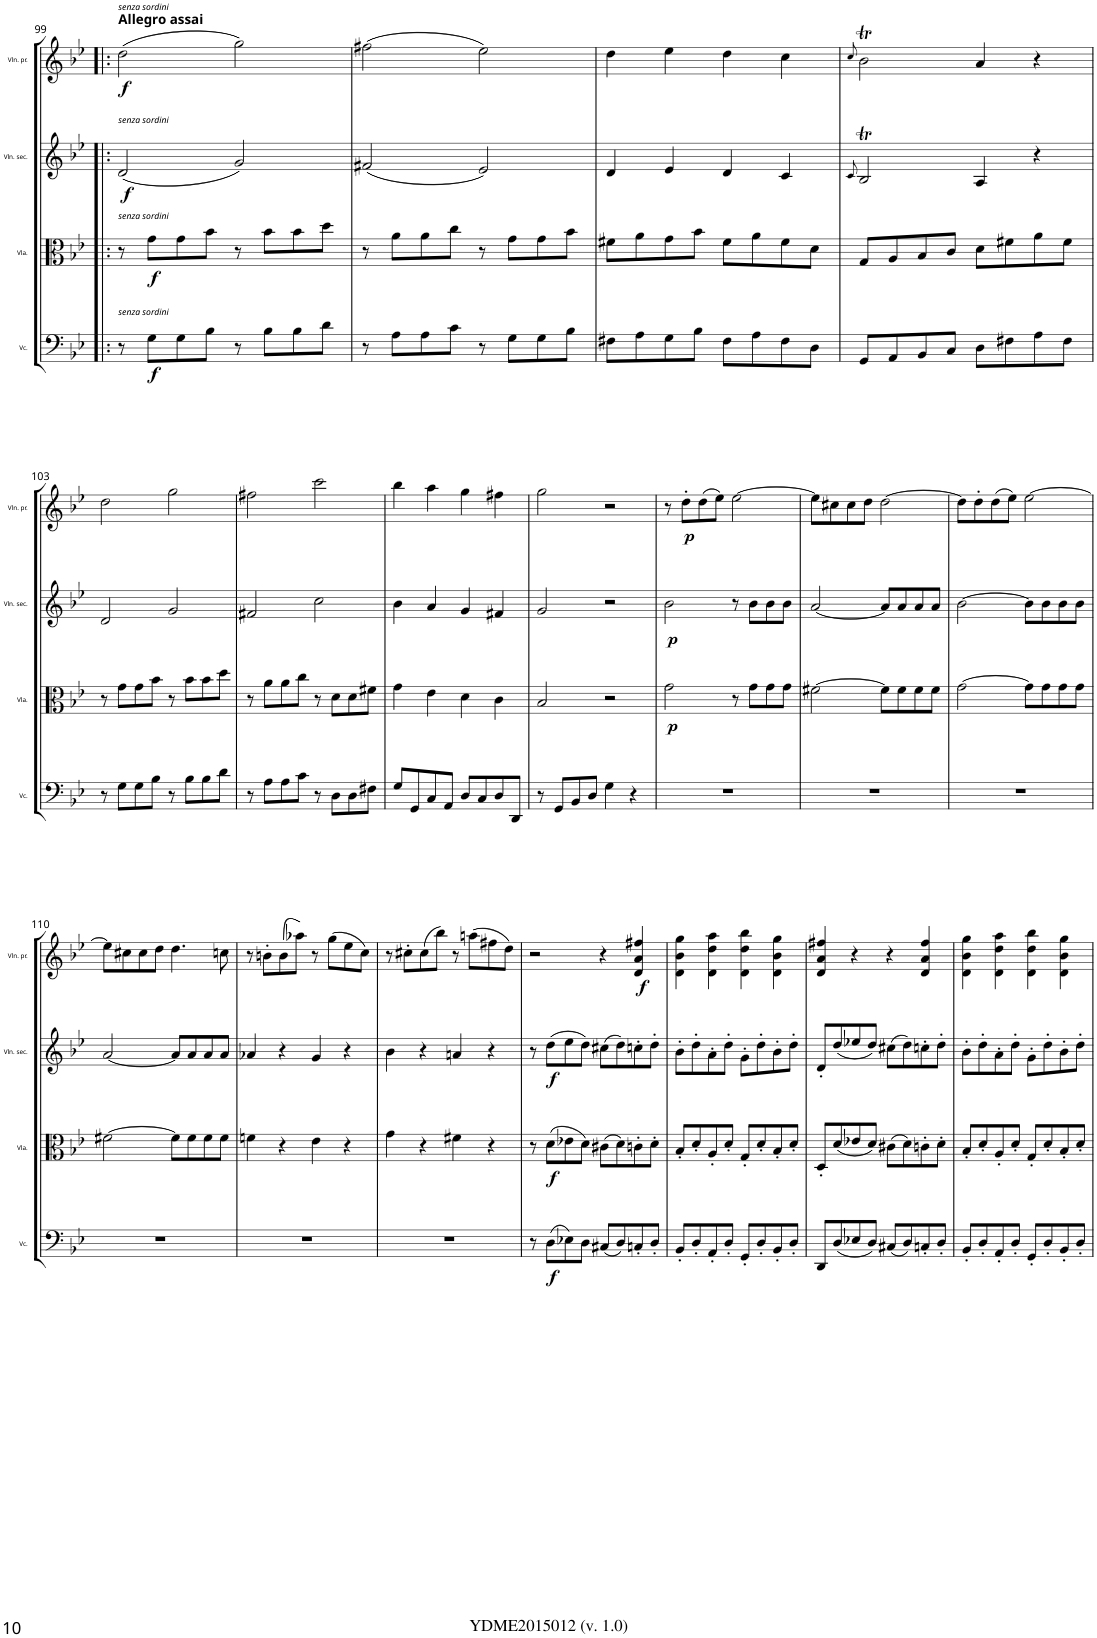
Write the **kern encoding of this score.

**kern	**dynam	**kern	**dynam	**kern	**dynam	**kern	**dynam
*part4	*part4	*part3	*part3	*part2	*part2	*part1	*part1
*staff4	*staff4	*staff3	*staff3	*staff2	*staff2	*staff1	*staff1
*I"Violoncelle	*	*I"Viola	*	*I"Violino secondo	*	*I"Violino primo	*
*I'Vc.	*	*I'Vla.	*	*I'Vln. sec.	*	*I'Vln. pr.	*
!!LO:PB:g=z
*clefF4	*	*clefC3	*	*clefG2	*	*clefG2	*
*k[b-e-]	*	*k[b-e-]	*	*k[b-e-]	*	*k[b-e-]	*
*B-:	*	*B-:	*	*B-:	*	*B-:	*
*M2/2	*	*M2/2	*	*M2/2	*	*M2/2	*
*met(c|)	*	*met(c|)	*	*met(c|)	*	*met(c|)	*
=99!|:	=99!|:	=99!|:	=99!|:	=99!|:	=99!|:	=99!|:	=99!|:
!	!	!	!	!	!	!LO:TX:a:B:t=Allegro assai	!
!	!	!	!	!	!	!LO:TX:a:i:t=senza sordini	!
!	!	!	!	!LO:TX:a:i:t=senza sordini	!	!	!
!	!	!LO:TX:a:i:t=senza sordini	!	!	!	!	!
!LO:TX:a:i:t=senza sordini	!	!	!	!	!	!	!
!	!	!	!	!	!LO:DY:b	!	!LO:DY:b
8r	.	8r	.	(2d/	f	(2dd\	f
!	!LO:DY:b	!	!LO:DY:b	!	!	!	!
8G\L	f	8g\L	f	.	.	.	.
8G\	.	8g\	.	.	.	.	.
8B-\J	.	8b-\J	.	.	.	.	.
8r	.	8r	.	2g/)	.	2gg\)	.
8B-\L	.	8b-\L	.	.	.	.	.
8B-\	.	8b-\	.	.	.	.	.
8d\J	.	8dd\J	.	.	.	.	.
=100	=100	=100	=100	=100	=100	=100	=100
8r	.	8r	.	(2f#X/	.	(2ff#X\	.
8A\L	.	8a\L	.	.	.	.	.
8A\	.	8a\	.	.	.	.	.
8c\J	.	8cc\J	.	.	.	.	.
8r	.	8r	.	2e-/)	.	2ee-\)	.
8G\L	.	8g\L	.	.	.	.	.
8G\	.	8g\	.	.	.	.	.
8B-\J	.	8b-\J	.	.	.	.	.
=101	=101	=101	=101	=101	=101	=101	=101
8F#X\L	.	8f#X\L	.	4d/	.	4dd\	.
8A\	.	8a\	.	.	.	.	.
8G\	.	8g\	.	4e-/	.	4ee-\	.
8B-\J	.	8b-\J	.	.	.	.	.
8F#\L	.	8f#\L	.	4d/	.	4dd\	.
8A\	.	8a\	.	.	.	.	.
8F#\	.	8f#\	.	4c/	.	4cc\	.
8D\J	.	8d\J	.	.	.	.	.
=102	=102	=102	=102	=102	=102	=102	=102
.	.	.	.	8qc/	.	8qcc/	.
8GG/L	.	8G/L	.	2B-T/	.	2b-T\	.
8AA/	.	8A/	.	.	.	.	.
8BB-/	.	8B-/	.	.	.	.	.
8C/J	.	8c/J	.	.	.	.	.
8D\L	.	8d\L	.	4A/	.	4a/	.
8F#X\	.	8f#X\	.	.	.	.	.
8A\	.	8a\	.	4r	.	4r	.
8F#\J	.	8f#\J	.	.	.	.	.
!!LO:LB:g=z
=103	=103	=103	=103	=103	=103	=103	=103
8r	.	8r	.	2d/	.	2dd\	.
8G\L	.	8g\L	.	.	.	.	.
8G\	.	8g\	.	.	.	.	.
8B-\J	.	8b-\J	.	.	.	.	.
8r	.	8r	.	2g/	.	2gg\	.
8B-\L	.	8b-\L	.	.	.	.	.
8B-\	.	8b-\	.	.	.	.	.
8d\J	.	8dd\J	.	.	.	.	.
=104	=104	=104	=104	=104	=104	=104	=104
8r	.	8r	.	2f#X/	.	2ff#X\	.
8A\L	.	8a\L	.	.	.	.	.
8A\	.	8a\	.	.	.	.	.
8c\J	.	8cc\J	.	.	.	.	.
8r	.	8r	.	2cc\	.	2ccc\	.
8D\L	.	8d\L	.	.	.	.	.
8D\	.	8d\	.	.	.	.	.
8F#X\J	.	8f#X\J	.	.	.	.	.
=105	=105	=105	=105	=105	=105	=105	=105
8G/L	.	4g\	.	4b-\	.	4bb-\	.
8GG/	.	.	.	.	.	.	.
8C/	.	4e-\	.	4a/	.	4aa\	.
8AA/J	.	.	.	.	.	.	.
8D/L	.	4d\	.	4g/	.	4gg\	.
8C/	.	.	.	.	.	.	.
8D/	.	4c\	.	4f#X/	.	4ff#X\	.
8DD/J	.	.	.	.	.	.	.
=106	=106	=106	=106	=106	=106	=106	=106
8r	.	2B-/	.	2g/	.	2gg\	.
8GG/L	.	.	.	.	.	.	.
8BB-/	.	.	.	.	.	.	.
8D/J	.	.	.	.	.	.	.
4G\	.	2r	.	2r	.	2r	.
4r	.	.	.	.	.	.	.
=107	=107	=107	=107	=107	=107	=107	=107
!	!	!	!LO:DY:b	!	!LO:DY:b	!	!
1r	.	2g\	p	2b-\	p	8r	.
!	!	!	!	!	!	!	!LO:DY:b
.	.	.	.	.	.	8dd'\L	p
.	.	.	.	.	.	(8dd\	.
.	.	.	.	.	.	8ee-\J)	.
.	.	8r	.	8r	.	[2ee-\	.
.	.	8g\L	.	8b-\L	.	.	.
.	.	8g\	.	8b-\	.	.	.
.	.	8g\J	.	8b-\J	.	.	.
=108	=108	=108	=108	=108	=108	=108	=108
1r	.	[2f#X\	.	[2a/	.	8ee-\L]	.
.	.	.	.	.	.	8cc#X\	.
.	.	.	.	.	.	8cc#\	.
.	.	.	.	.	.	8dd\J	.
.	.	8f#\L]	.	8a/L]	.	[2dd\	.
.	.	8f#\	.	8a/	.	.	.
.	.	8f#\	.	8a/	.	.	.
.	.	8f#\J	.	8a/J	.	.	.
=109	=109	=109	=109	=109	=109	=109	=109
1r	.	[2g\	.	[2b-\	.	8dd\L]	.
.	.	.	.	.	.	8dd'\	.
.	.	.	.	.	.	(8dd\	.
.	.	.	.	.	.	8ee-\J)	.
.	.	8g\L]	.	8b-\L]	.	[2ee-\	.
.	.	8g\	.	8b-\	.	.	.
.	.	8g\	.	8b-\	.	.	.
.	.	8g\J	.	8b-\J	.	.	.
!!LO:LB:g=z
=110	=110	=110	=110	=110	=110	=110	=110
1r	.	[2f#X\	.	[2a/	.	8ee-\L]	.
.	.	.	.	.	.	8cc#X\	.
.	.	.	.	.	.	8cc#\	.
.	.	.	.	.	.	8dd\J	.
.	.	8f#\L]	.	8a/L]	.	4.dd\	.
.	.	8f#\	.	8a/	.	.	.
.	.	8f#\	.	8a/	.	.	.
.	.	8f#\J	.	8a/J	.	8ccn\	.
=111	=111	=111	=111	=111	=111	=111	=111
1r	.	4fn\	.	4a-X/	.	8r	.
.	.	.	.	.	.	8bn'\L	.
.	.	4r	.	4r	.	(8b\	.
.	.	.	.	.	.	8aa-X\J)	.
.	.	4e-\	.	4g/	.	8r	.
.	.	.	.	.	.	(8gg\L	.
.	.	4r	.	4r	.	8ee-\	.
.	.	.	.	.	.	8cc\J)	.
=112	=112	=112	=112	=112	=112	=112	=112
1r	.	4g\	.	4b-\	.	8r	.
.	.	.	.	.	.	8cc#X'\L	.
.	.	4r	.	4r	.	(8cc#\	.
.	.	.	.	.	.	8bb-\J)	.
.	.	4f#X\	.	4an/	.	8r	.
.	.	.	.	.	.	(8aan\L	.
.	.	4r	.	4r	.	8ff#X\	.
.	.	.	.	.	.	8dd\J)	.
=113	=113	=113	=113	=113	=113	=113	=113
8r	.	8r	.	8r	.	2r	.
!	!LO:DY:b	!	!LO:DY:b	!	!LO:DY:b	!	!
(8D\L	f	(8d\L	f	(8dd\L	f	.	.
8E-X\)	.	8e-X\	.	8ee-\	.	.	.
8D\J	.	8d\J)	.	8dd\J)	.	.	.
(8C#X/L	.	(8c#X\L	.	(8cc#X\L	.	4r	.
8D/)	.	8d\)	.	8dd\)	.	.	.
!	!	!	!	!	!	!	!LO:DY:b
8Cn'/	.	8cn'\	.	8ccn'\	.	4d/ 4a/ 4ff#X/	f
8D'/J	.	8d'\J	.	8dd'\J	.	.	.
=114	=114	=114	=114	=114	=114	=114	=114
8BB-'/L	.	8B-'/L	.	8b-'\L	.	4d\ 4b-\ 4gg\	.
8D'/	.	8d'/	.	8dd'\	.	.	.
8AA'/	.	8A'/	.	8a'\	.	4d\ 4dd\ 4aa\	.
8D'/J	.	8d'/J	.	8dd'\J	.	.	.
8GG'/L	.	8G'/L	.	8g'\L	.	4d\ 4dd\ 4bb-\	.
8D'/	.	8d'/	.	8dd'\	.	.	.
8BB-'/	.	8B-'/	.	8b-'\	.	4d\ 4b-\ 4gg\	.
8D'/J	.	8d'/J	.	8dd'\J	.	.	.
=115	=115	=115	=115	=115	=115	=115	=115
8DD/L	.	8D'/L	.	8d'/L	.	4d/ 4a/ 4ff#X/	.
(8D/	.	(8d/	.	(8dd/	.	.	.
8E-X/	.	8e-X/	.	8ee-X/	.	4r	.
8D/J)	.	8d/J)	.	8dd/J)	.	.	.
(8C#X/L	.	(8c#X\L	.	(8cc#X\L	.	4r	.
8D/)	.	8d\)	.	8dd\)	.	.	.
8Cn'/	.	8cn'\	.	8ccn'\	.	4d/ 4a/ 4ff#/	.
8D'/J	.	8d'\J	.	8dd'\J	.	.	.
=116	=116	=116	=116	=116	=116	=116	=116
8BB-'/L	.	8B-'/L	.	8b-'\L	.	4d\ 4b-\ 4gg\	.
8D'/	.	8d'/	.	8dd'\	.	.	.
8AA'/	.	8A'/	.	8a'\	.	4d\ 4dd\ 4aa\	.
8D'/J	.	8d'/J	.	8dd'\J	.	.	.
8GG'/L	.	8G'/L	.	8g'\L	.	4d\ 4dd\ 4bb-\	.
8D'/	.	8d'/	.	8dd'\	.	.	.
8BB-'/	.	8B-'/	.	8b-'\	.	4d\ 4b-\ 4gg\	.
8D'/J	.	8d'/J	.	8dd'\J	.	.	.
=	=	=	=	=	=	=	=
*-	*-	*-	*-	*-	*-	*-	*-
